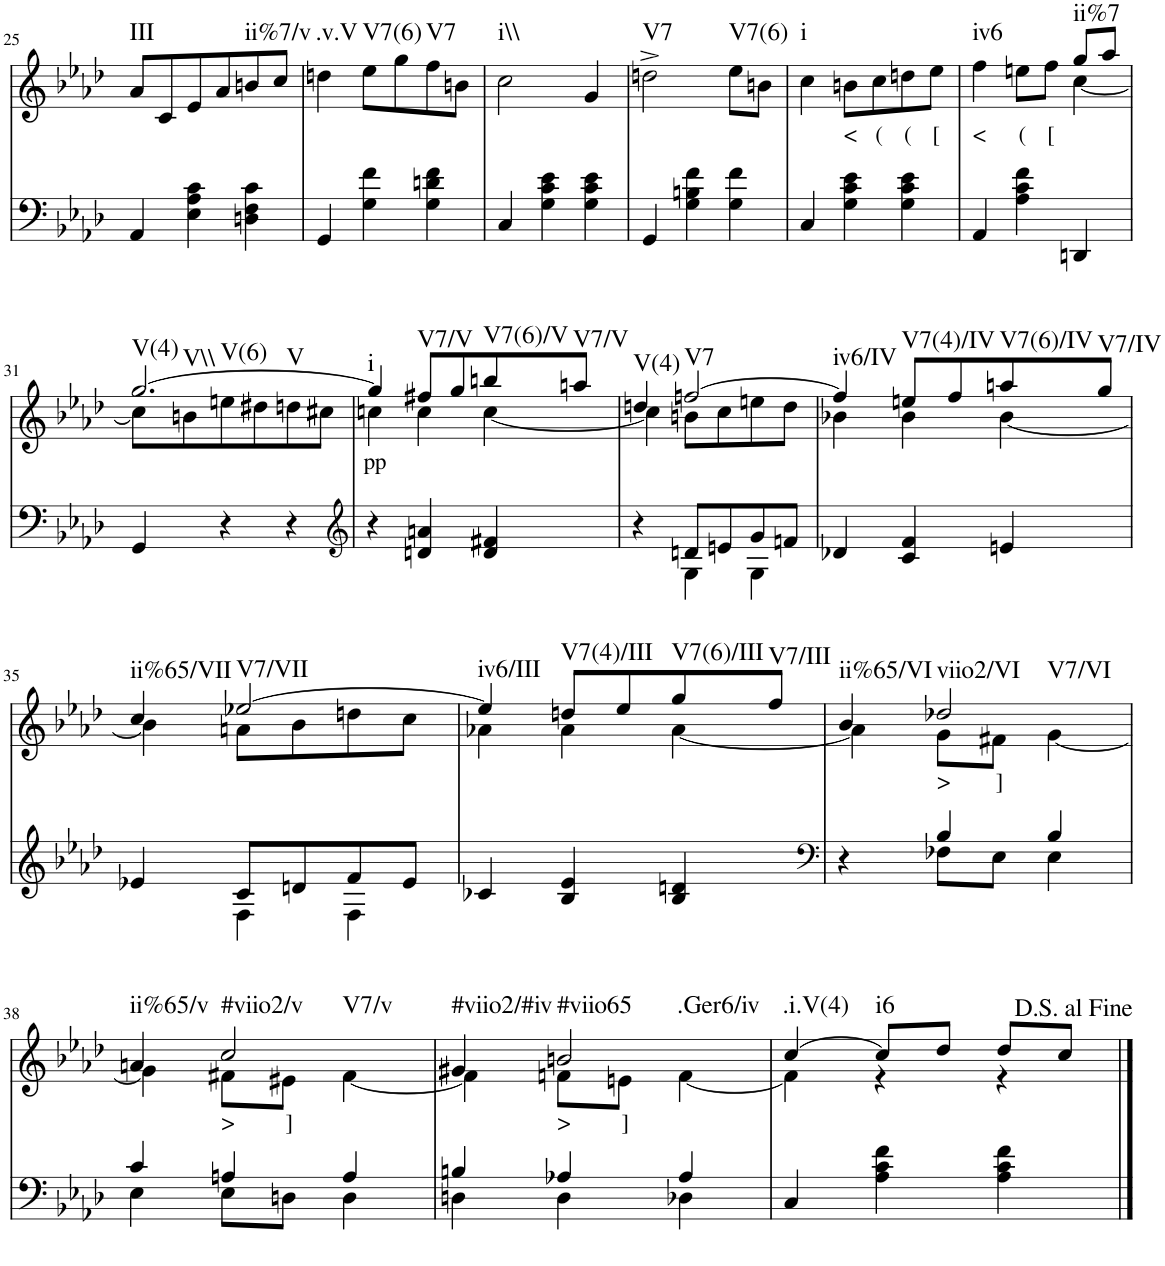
**kern	**kern	**text	**harte
*part2	*part1	*part1	*part1
*staff2	*staff1	*staff1	*
*I"piano	*I"piano	*	*
*I'Pno	*I'Pno	*	*
!!LO:PB:g=z
*clefF4	*clefG2	*	*
*k[b-e-a-d-]	*k[b-e-a-d-]	*	*
*f:	*f:	*	*
*M3/4	*M3/4	*	*
=25	=25	=25	=25
!	!	!	!LO:H:kt=III
4AA-/	8a-/L	.	N
.	8c/	.	.
4E-\ 4A-\ 4c\	8e-/	.	.
.	8a-/	.	.
!	!	!	!LO:H:kt=ii%7/v
4Dn\ 4F\ 4c\	8bn/	.	N
.	8cc/J	.	.
=26	=26	=26	=26
!	!	!	!LO:H:kt=.v.V
4GG/	4ddn\	.	N
!	!	!	!LO:H:kt=V7(6)
4G\ 4f\	8ee-\L	.	N
.	8gg\	.	.
!	!	!	!LO:H:kt=V7
4G\ 4dn\ 4f\	8ff\	.	N
.	8bn\J	.	.
=27	=27	=27	=27
!	!	!	!LO:H:kt=i\\
4C/	2cc\	.	N
4G\ 4c\ 4e-\	.	.	.
4G\ 4c\ 4e-\	4g/	.	.
=28	=28	=28	=28
!	!	!	!LO:H:kt=V7
4GG/	2ddn^\	.	N
4G\ 4Bn\ 4f\	.	.	.
!	!	!	!LO:H:kt=V7(6)
4G\ 4f\	8ee-\L	.	N
.	8bn\J	.	.
=29	=29	=29	=29
!	!	!	!LO:H:kt=i
4C/	4cc\	.	N
!	!	!LO:LY:b	!
4G\ 4c\ 4e-\	8bn\L	<	.
!	!	!LO:LY:b	!
.	8cc\	(	.
!	!	!LO:LY:b	!
4G\ 4c\ 4e-\	8ddn\	(	.
!	!	!LO:LY:b	!
.	8ee-\J	[	.
=30	=30	=30	=30
*	*^	*	*
!	!	!	!LO:LY:b	!LO:H:kt=iv6
4AA-/	2ryy	4ff\	<	N
!	!	!	!LO:LY:b	!
4A-\ 4c\ 4f\	.	8een\L	(	.
!	!	!	!LO:LY:b	!
.	.	8ff\J	[	.
!	!	!	!	!LO:H:kt=ii%7
4DDn/	8gg/L	[4cc\	.	N
.	8aa-/J	.	.	.
!!LO:LB:g=z	!!
=31	=31	=31	=31	=31
!	!	!	!	!LO:H:n=1:kt=V(4)
!	!	!	!	!LO:H:n=2:kt=V\\
!	!	!	!	!LO:H:n=3:kt=V(6)
!	!	!	!	!LO:H:n=4:kt=V
4GG/	[2.gg/	8cc\L]	.	N N N N
.	.	8bn\	.	.
4r	.	8een\	.	.
.	.	8dd#X\	.	.
4r	.	8ddn\	.	.
.	.	8cc#X\J	.	.
=32	=32	=32	=32	=32
*clefG2	*	*	*	*
!	!	!	!LO:LY:b	!LO:H:kt=i
4r	4gg/]	4ccn\	pp	N
!	!	!	!	!LO:H:kt=V7/V
4dn/ 4an/	8ff#X/L	4cc\	.	N
.	8gg/	.	.	.
!	!	!	!	!LO:H:kt=V7(6)/V
4d/ 4f#X/	8bbn/	[4cc\	.	N
!	!	!	!	!LO:H:kt=V7/V
.	8aan/J	.	.	N
=33	=33	=33	=33	=33
*^	*	*	*	*
!	!	!	!	!	!LO:H:kt=V(4)
4r	4ryy	4ddn/	4cc\]	.	N
!	!	!	!	!	!LO:H:kt=V7
8dn/L	4G\	[2ffn/	8bn\L	.	N
8en/	.	.	8cc\	.	.
8g/	4G\	.	8een\	.	.
8fn/J	.	.	8dd\J	.	.
*v	*v	*	*	*	*
=34	=34	=34	=34	=34
!	!	!	!	!LO:H:kt=iv6/IV
4d-X/	4ff/]	4b-X\	.	N
!	!	!	!	!LO:H:kt=V7(4)/IV
4c/ 4f/	8een/L	4b-\	.	N
.	8ff/	.	.	.
!	!	!	!	!LO:H:kt=V7(6)/IV
4en/	8aan/	[4b-\	.	N
!	!	!	!	!LO:H:kt=V7/IV
.	8gg/J	.	.	N
!!LO:LB:g=z	!!
=35	=35	=35	=35	=35
*^	*	*	*	*
!	!	!	!	!	!LO:H:kt=ii%65/VII
4e-X/	4ryy	4cc/	4b-\]	.	N
!	!	!	!	!	!LO:H:kt=V7/VII
8c/L	4F\	[2ee-X/	8an\L	.	N
8dn/	.	.	8b-\	.	.
8f/	4F\	.	8ddn\	.	.
8e-/J	.	.	8cc\J	.	.
*v	*v	*	*	*	*
=36	=36	=36	=36	=36
!	!	!	!	!LO:H:kt=iv6/III
4c-X/	4ee-/]	4a-X\	.	N
!	!	!	!	!LO:H:kt=V7(4)/III
4B-/ 4e-/	8ddn/L	4a-\	.	N
.	8ee-/	.	.	.
!	!	!	!	!LO:H:kt=V7(6)/III
4B-/ 4dn/	8gg/	[4a-\	.	N
!	!	!	!	!LO:H:kt=V7/III
.	8ff/J	.	.	N
=37	=37	=37	=37	=37
*clefF4	*	*	*	*
*^	*	*	*	*
!	!	!	!	!	!LO:H:kt=ii%65/VI
4r	4ryy	4b-/	4a-\]	.	N
!	!	!	!	!LO:LY:b	!LO:H:n=1:kt=viio2/VI
!	!	!	!	!	!LO:H:n=2:kt=V7/VI
4B-/	8F-X\L	2dd-X/	8g\L	>	N N
!	!	!	!	!LO:LY:b	!
.	8E-\J	.	8f#X\J	]	.
4B-/	4E-\	.	[4g\	.	.
!!LO:LB:g=z	!!
=38	=38	=38	=38	=38	=38
!	!	!	!	!	!LO:H:kt=ii%65/v
4c/	4E-\	4an/	4g\]	.	N
!	!	!	!	!LO:LY:b	!LO:H:n=1:kt=#viio2/v
!	!	!	!	!	!LO:H:n=2:kt=V7/v
4An/	8E-\L	2cc/	8f#X\L	>	N N
!	!	!	!	!LO:LY:b	!
.	8Dn\J	.	8e#X\J	]	.
4A/	4D\	.	[4f#\	.	.
=39	=39	=39	=39	=39	=39
!	!	!	!	!	!LO:H:kt=#viio2/#iv
4Bn/	4Dn\	4g#X/	4f#\]	.	N
!	!	!	!	!LO:LY:b	!LO:H:n=1:kt=#viio65
!	!	!	!	!	!LO:H:n=2:kt=.Ger6/iv
4A-X/	4D\	2bn/	8fn\L	>	N N
!	!	!	!	!LO:LY:b	!
.	.	.	8en\J	]	.
4A-/	4D-X\	.	[4f\	.	.
=40	=40	=40	=40	=40	=40
!	!	!	!	!	!LO:H:kt=.i.V(4)
*v	*v	*	*	*	*
4C/	[4cc/	4f\]	.	N
!	!	!	!	!LO:H:kt=i6
4A-\ 4c\ 4f\	8cc/L]	4r	.	N
.	8dd-/J	.	.	.
4A-\ 4c\ 4f\	8dd-/L	4r	.	.
.	8cc/J	.	.	.
*	*v	*v	*	*
==	==	==	==
*-	*-	*-	*-
